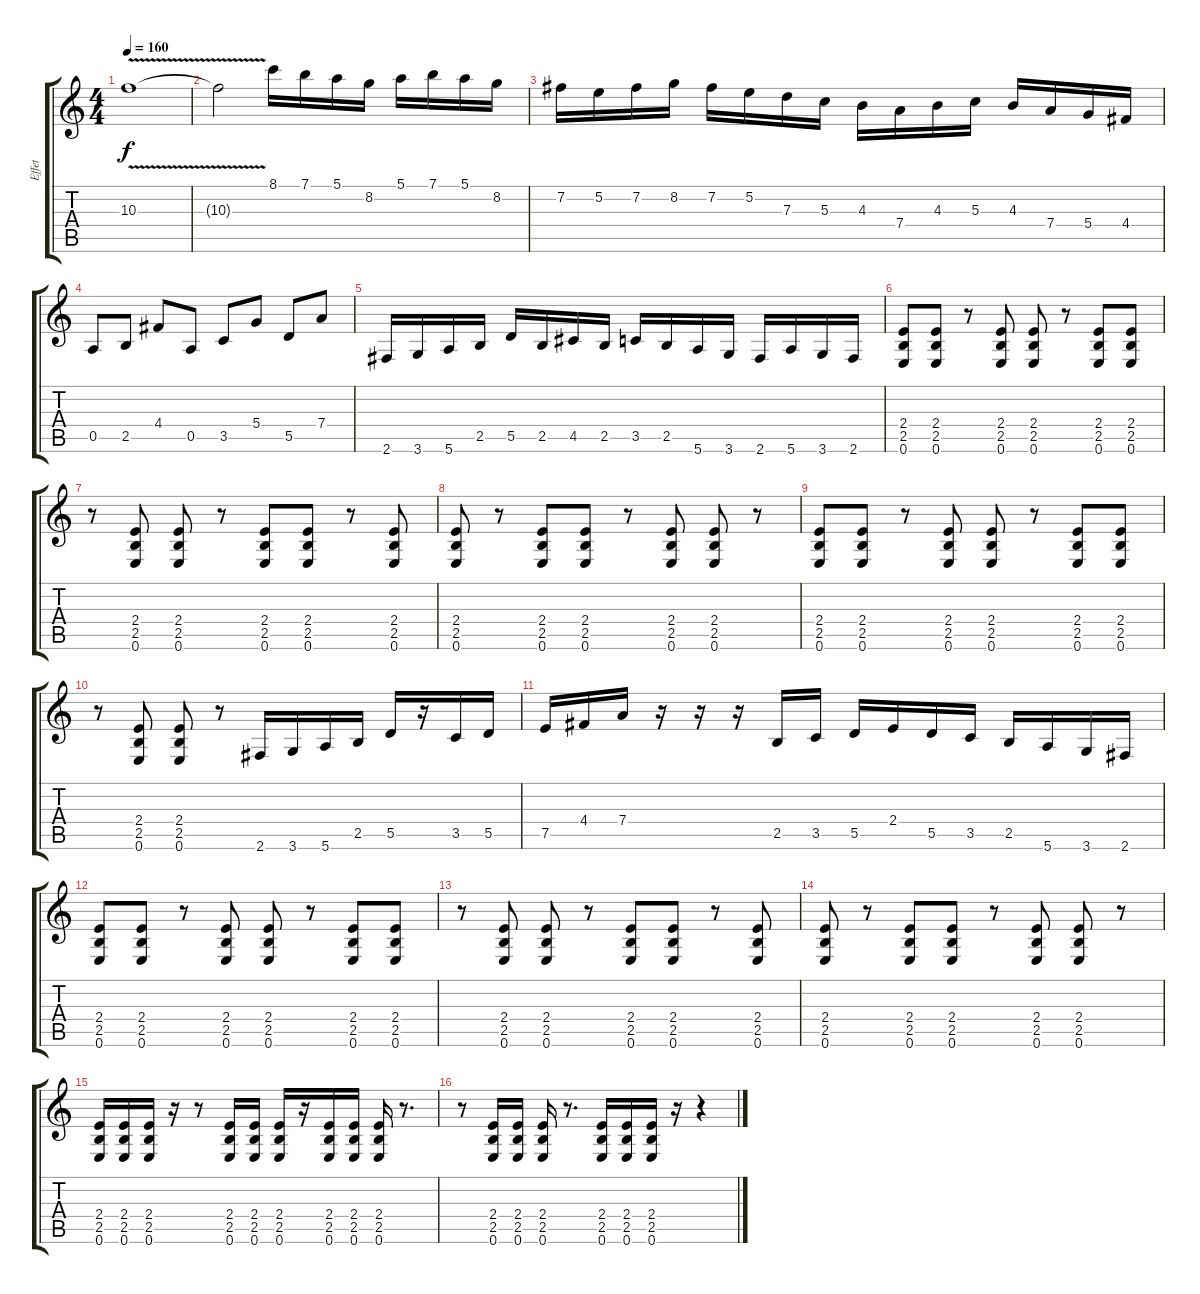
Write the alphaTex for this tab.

\track ("Effet" "Effet") {instrument distortionguitar}
\staff {score tabs}
\tuning (E4 B3 G3 D3 A2 E2) {hide}
\ts (4 4)
\tempo 160
\clef g2
\ks c
10.3{v}.1{dy f} |
10.3{t}.2 8.1.16 7.1.16 5.1.16 8.2.16 5.1.16 7.1.16 5.1.16 8.2.16 |
7.2.16 5.2.16 7.2.16 8.2.16 7.2.16 5.2.16 7.3.16 5.3.16 4.3.16 7.4.16 4.3.16 5.3.16 4.3.16 7.4.16 5.4.16 4.4.16 |
0.5.8 2.5.8 4.4.8 0.5.8 3.5.8 5.4.8 5.5.8 7.4.8 |
2.6.16 3.6.16 5.6.16 2.5.16 5.5.16 2.5.16 4.5.16 2.5.16 3.5.16 2.5.16 5.6.16 3.6.16 2.6.16 5.6.16 3.6.16 2.6.16 |
(2.4 2.5 0.6).8 (2.4 2.5 0.6).8 r.8 (2.4 2.5 0.6).8 (2.4 2.5 0.6).8 r.8 (2.4 2.5 0.6).8 (2.4 2.5 0.6).8 |
r.8 (2.4 2.5 0.6).8 (2.4 2.5 0.6).8 r.8 (2.4 2.5 0.6).8 (2.4 2.5 0.6).8 r.8 (2.4 2.5 0.6).8 |
(2.4 2.5 0.6).8 r.8 (2.4 2.5 0.6).8 (2.4 2.5 0.6).8 r.8 (2.4 2.5 0.6).8 (2.4 2.5 0.6).8 r.8 |
(2.4 2.5 0.6).8 (2.4 2.5 0.6).8 r.8 (2.4 2.5 0.6).8 (2.4 2.5 0.6).8 r.8 (2.4 2.5 0.6).8 (2.4 2.5 0.6).8 |
r.8 (2.4 2.5 0.6).8 (2.4 2.5 0.6).8 r.8 2.6.16 3.6.16 5.6.16 2.5.16 5.5.16 r.16 3.5.16 5.5.16 |
7.5.16 4.4.16 7.4.16 r.16 r.16 r.16 2.5.16 3.5.16 5.5.16 2.4.16 5.5.16 3.5.16 2.5.16 5.6.16 3.6.16 2.6.16 |
(2.4 2.5 0.6).8 (2.4 2.5 0.6).8 r.8 (2.4 2.5 0.6).8 (2.4 2.5 0.6).8 r.8 (2.4 2.5 0.6).8 (2.4 2.5 0.6).8 |
r.8 (2.4 2.5 0.6).8 (2.4 2.5 0.6).8 r.8 (2.4 2.5 0.6).8 (2.4 2.5 0.6).8 r.8 (2.4 2.5 0.6).8 |
(2.4 2.5 0.6).8 r.8 (2.4 2.5 0.6).8 (2.4 2.5 0.6).8 r.8 (2.4 2.5 0.6).8 (2.4 2.5 0.6).8 r.8 |
(2.4 2.5 0.6).16 (2.4 2.5 0.6).16 (2.4 2.5 0.6).16 r.16 r.8 (2.4 2.5 0.6).16 (2.4 2.5 0.6).16 (2.4 2.5 0.6).16 r.16 (2.4 2.5 0.6).16 (2.4 2.5 0.6).16 (2.4 2.5 0.6).16 r.8{d} |
r.8 (2.4 2.5 0.6).16 (2.4 2.5 0.6).16 (2.4 2.5 0.6).16 r.8{d} (2.4 2.5 0.6).16 (2.4 2.5 0.6).16 (2.4 2.5 0.6).16 r.16 r.4
